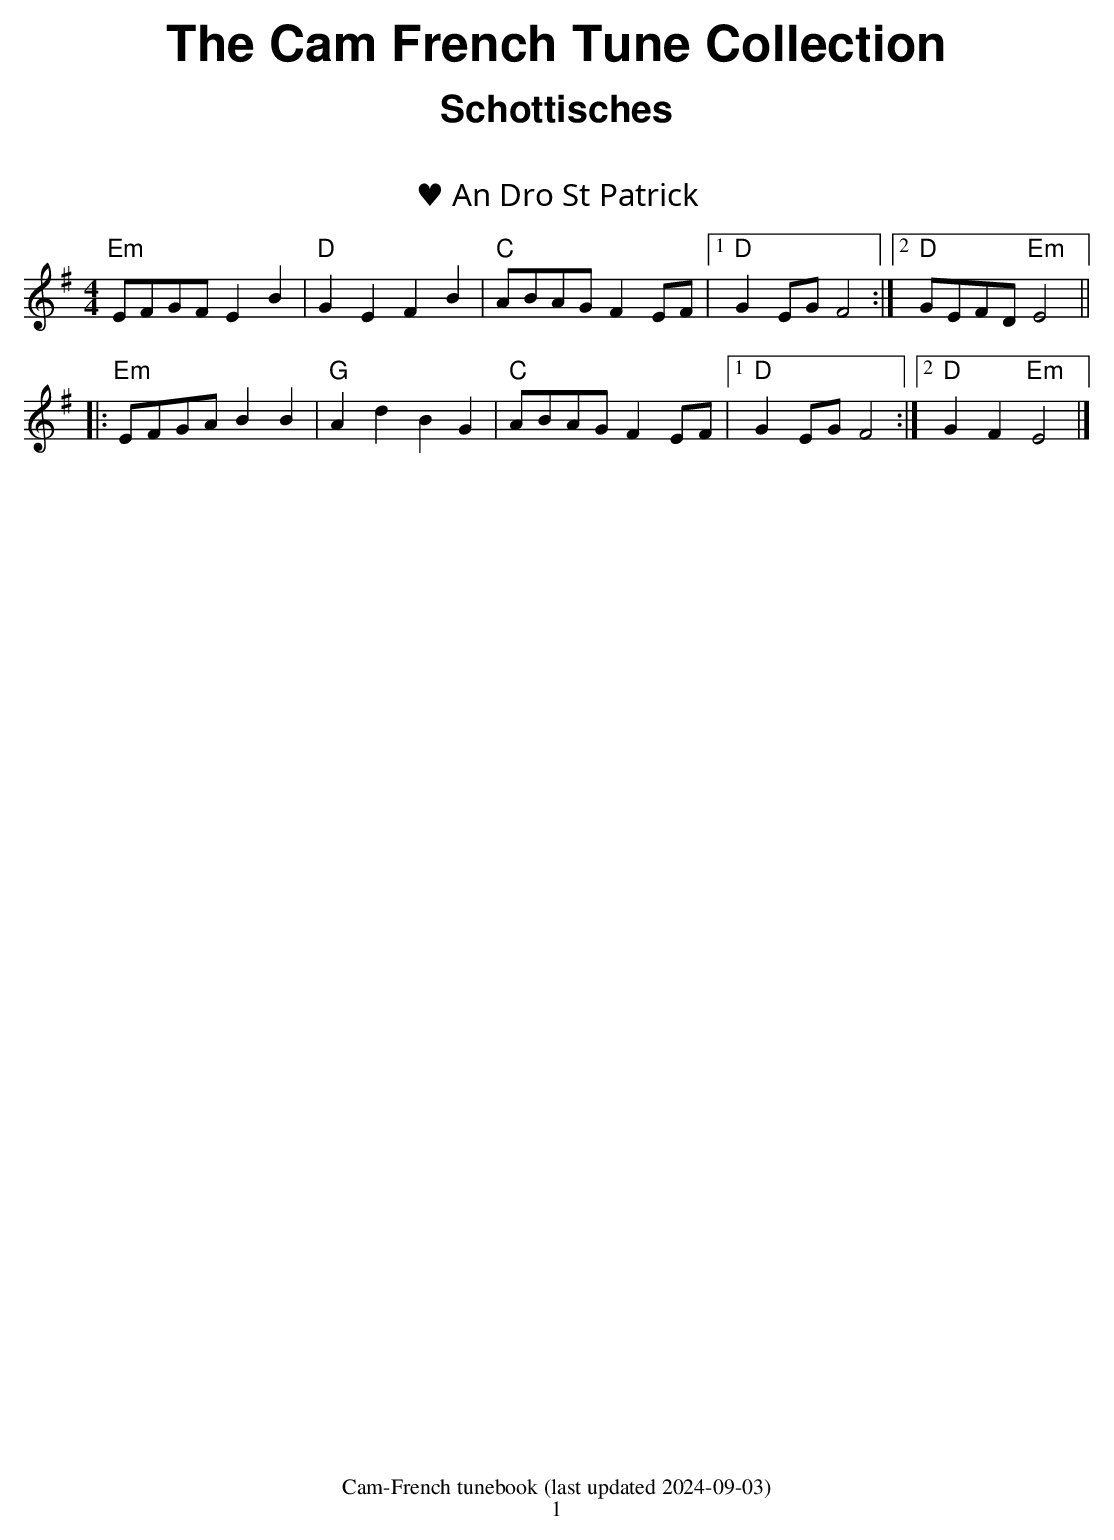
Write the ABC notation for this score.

X:1
T:♥ An Dro St Patrick
M:4/4
L:1/8
K:Em
"Em"EFGF E2B2 | "D"G2E2 F2B2 | "C"ABAG F2EF |1 "D"G2EG F4 :|2 "D" GEFD "Em" E4 ||
|:"Em" EFGA B2B2 | "G" A2d2 B2G2 | "C" ABAG F2EF |1 "D"G2EG F4 :|2 "D"G2F2  "Em" E4 |]
